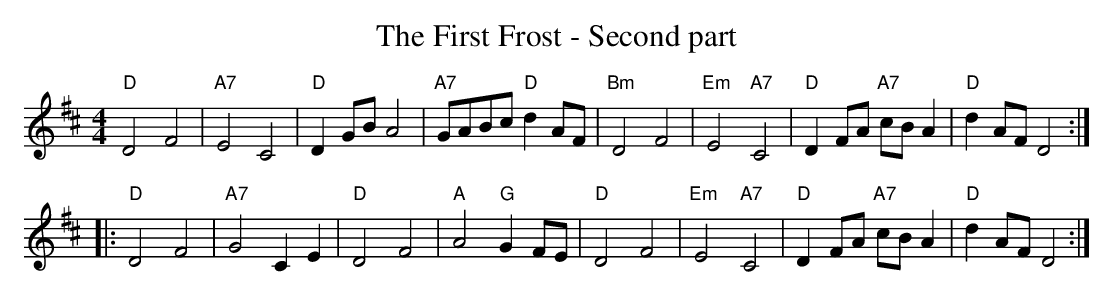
X:1
T:The First Frost - Second part
M:4/4
L:1/4
K:D
"D"D2 F2|"A7"E2 C2|"D"DG/2B/2 A2|"A7"G/2A/2B/2c/2 "D"dA/2F/2|"Bm"D2 F2|\
"Em"E2 "A7"C2|"D"DF/2A/2 "A7"c/2B/2A|"D"dA/2F/2 D2:|
|:"D"D2 F2|"A7"G2 CE|"D"D2 F2|"A"A2 "G"GF/2E/2|"D"D2 F2|"Em"E2 "A7"C2|\
"D"DF/2A/2 "A7"c/2B/2A|"D"dA/2F/2 D2:|
